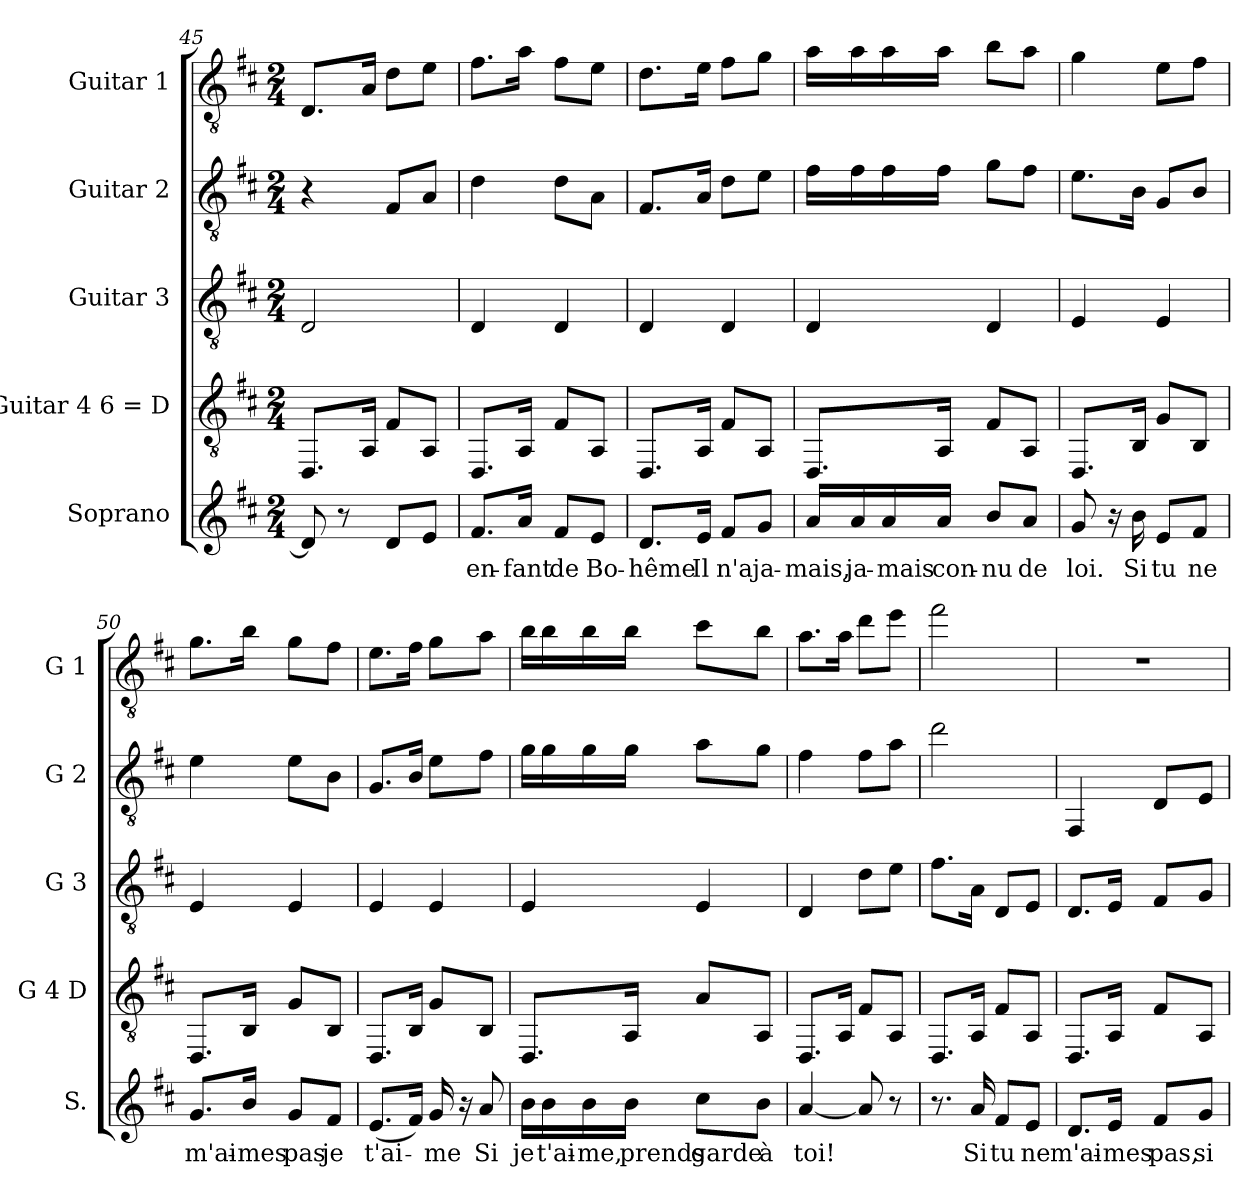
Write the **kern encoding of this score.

**kern	**text	**kern	**kern	**kern	**kern
*part5	*part5	*part4	*part3	*part2	*part1
*staff5	*staff5	*staff4	*staff3	*staff2	*staff1
*I"Soprano	*	*I"Guitar 4 6 = D	*I"Guitar 3	*I"Guitar 2	*I"Guitar 1
*I'S.	*	*I'G 4 D	*I'G 3	*I'G 2	*I'G 1
*clefG2	*	*clefGv2	*clefGv2	*clefGv2	*clefGv2
*k[f#c#]	*	*k[f#c#]	*k[f#c#]	*k[f#c#]	*k[f#c#]
*M2/4	*	*M2/4	*M2/4	*M2/4	*M2/4
=45	=45	=45	=45	=45	=45
8d/]	.	8.DD/L	2D/	4r	8.D/L
8r	.	.	.	.	.
.	.	16AA/Jk	.	.	16A/Jk
8d/L	.	8F#/L	.	8F#/L	8d\L
8e/J	.	8AA/J	.	8A/J	8e\J
=46	=46	=46	=46	=46	=46
!	!LO:LY:b	!	!	!	!
8.f#/L	en-	8.DD/L	4D/	4d\	8.f#\L
!	!LO:LY:b	!	!	!	!
16a/Jk	-fant	16AA/Jk	.	.	16a\Jk
!	!LO:LY:b	!	!	!	!
8f#/L	de	8F#/L	4D/	8d\L	8f#\L
!	!LO:LY:b	!	!	!	!
8e/J	Bo-	8AA/J	.	8A\J	8e\J
=47	=47	=47	=47	=47	=47
!	!LO:LY:b	!	!	!	!
8.d/L	-hême	8.DD/L	4D/	8.F#/L	8.d\L
!	!LO:LY:b	!	!	!	!
16e/Jk	Il	16AA/Jk	.	16A/Jk	16e\Jk
!	!LO:LY:b	!	!	!	!
8f#/L	n'a	8F#/L	4D/	8d\L	8f#\L
!	!LO:LY:b	!	!	!	!
8g/J	ja-	8AA/J	.	8e\J	8g\J
!!LO:LB:g=z
=48	=48	=48	=48	=48	=48
!	!LO:LY:b	!	!	!	!
16a/LL	-mais,	8.DD/L	4D/	16f#\LL	16a\LL
!	!LO:LY:b	!	!	!	!
16a/	ja-	.	.	16f#\	16a\
!	!LO:LY:b	!	!	!	!
16a/	-mais	.	.	16f#\	16a\
!	!LO:LY:b	!	!	!	!
16a/JJ	con-	16AA/Jk	.	16f#\JJ	16a\JJ
!	!LO:LY:b	!	!	!	!
8b/L	-nu	8F#/L	4D/	8g\L	8b\L
!	!LO:LY:b	!	!	!	!
8a/J	de	8AA/J	.	8f#\J	8a\J
=49	=49	=49	=49	=49	=49
!	!LO:LY:b	!	!	!	!
8g/	loi.	8.DD/L	4E/	8.e\L	4g\
16r	.	.	.	.	.
!	!LO:LY:b	!	!	!	!
16b\	Si	16BB/Jk	.	16B\Jk	.
!	!LO:LY:b	!	!	!	!
8e/L	tu	8G/L	4E/	8G/L	8e\L
!	!LO:LY:b	!	!	!	!
8f#/J	ne	8BB/J	.	8B/J	8f#\J
=50	=50	=50	=50	=50	=50
!	!LO:LY:b	!	!	!	!
8.g/L	m'ai-	8.DD/L	4E/	4e\	8.g\L
!	!LO:LY:b	!	!	!	!
16b/Jk	-mes	16BB/Jk	.	.	16b\Jk
!	!LO:LY:b	!	!	!	!
8g/L	pas	8G/L	4E/	8e\L	8g\L
!	!LO:LY:b	!	!	!	!
8f#/J	je	8BB/J	.	8B\J	8f#\J
=51	=51	=51	=51	=51	=51
!	!LO:LY:b	!	!	!	!
(<8.e/L	t'ai-	8.DD/L	4E/	8.G/L	8.e\L
16f#/Jk)	.	16BB/Jk	.	16B/Jk	16f#\Jk
!	!LO:LY:b	!	!	!	!
16g/	-me	8G/L	4E/	8e\L	8g\L
16r	.	.	.	.	.
!	!LO:LY:b	!	!	!	!
8a/	Si	8BB/J	.	8f#\J	8a\J
=52	=52	=52	=52	=52	=52
!	!LO:LY:b	!	!	!	!
16b\LL	je	8.DD/L	4E/	16g\LL	16b\LL
!	!LO:LY:b	!	!	!	!
16b\	t'ai-	.	.	16g\	16b\
!	!LO:LY:b	!	!	!	!
16b\	-me,	.	.	16g\	16b\
!	!LO:LY:b	!	!	!	!
16b\JJ	prends	16AA/Jk	.	16g\JJ	16b\JJ
!	!LO:LY:b	!	!	!	!
8cc#\L	garde	8A/L	4E/	8a\L	8cc#\L
!	!LO:LY:b	!	!	!	!
8b\J	à	8AA/J	.	8g\J	8b\J
!!LO:PB:g=z
=53	=53	=53	=53	=53	=53
!	!LO:LY:b	!	!	!	!
[4a/	toi!	8.DD/L	4D/	4f#\	8.a\L
.	.	16AA/Jk	.	.	16a\Jk
8a/]	.	8F#/L	8d\L	8f#\L	8dd\L
8r	.	8AA/J	8e\J	8a\J	8ee\J
=54	=54	=54	=54	=54	=54
8.r	.	8.DD/L	8.f#\L	2dd\	2ff#\
!	!LO:LY:b	!	!	!	!
16a/	Si	16AA/Jk	16A\Jk	.	.
!	!LO:LY:b	!	!	!	!
8f#/L	tu	8F#/L	8D/L	.	.
!	!LO:LY:b	!	!	!	!
8e/J	ne	8AA/J	8E/J	.	.
=55	=55	=55	=55	=55	=55
!	!LO:LY:b	!	!	!	!
8.d/L	m'ai-	8.DD/L	8.D/L	4FF#/	2r
!	!LO:LY:b	!	!	!	!
16e/Jk	-mes	16AA/Jk	16E/Jk	.	.
!	!LO:LY:b	!	!	!	!
8f#/L	pas,	8F#/L	8F#/L	8D/L	.
!	!LO:LY:b	!	!	!	!
8g/J	si	8AA/J	8G/J	8E/J	.
=	=	=	=	=	=
*-	*-	*-	*-	*-	*-
